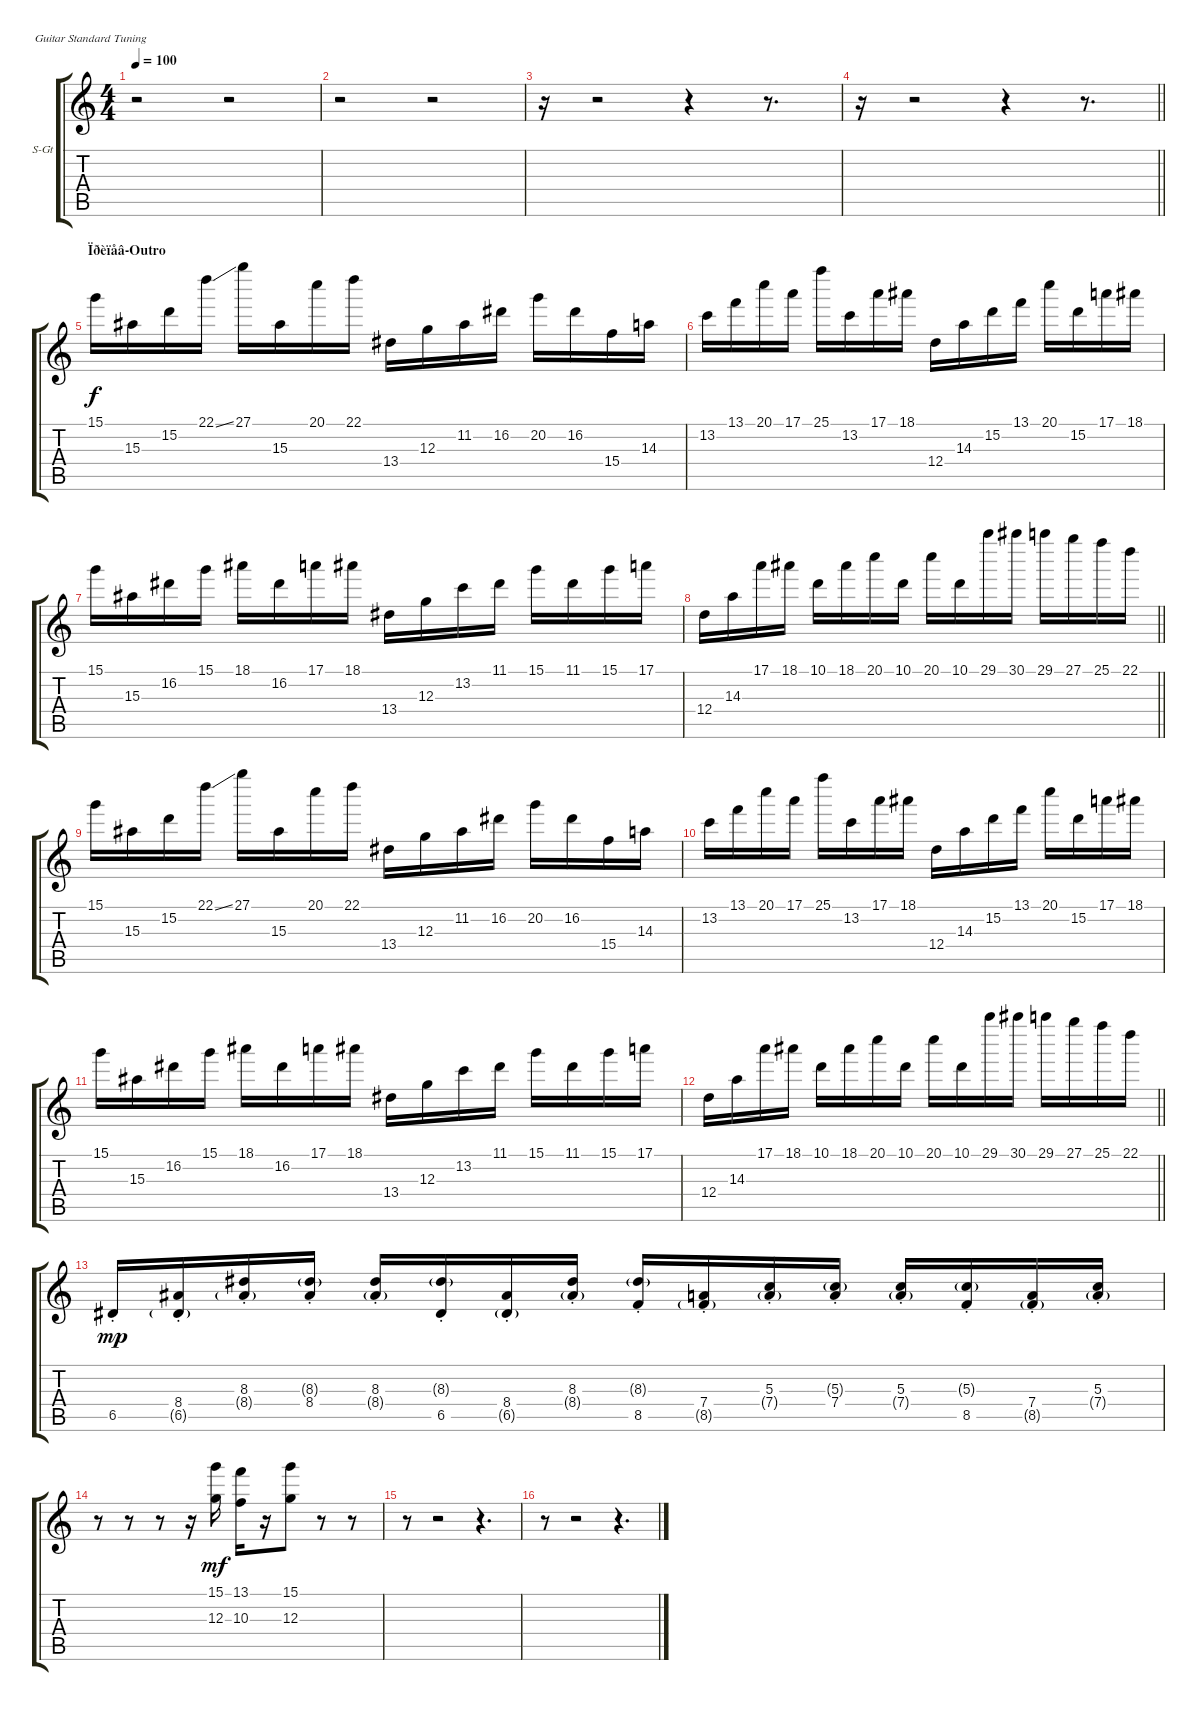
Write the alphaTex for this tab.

\bracketExtendMode groupsimilarinstruments
\firstSystemTrackNameOrientation horizontal
\otherSystemsTrackNameOrientation horizontal
\track ("Àëåêñàíäð «Wish» Àíäðþõèí" "S-Gt") {instrument lead2sawtooth}
\staff {score tabs}
\tuning (E4 B3 G3 D3 A2 E2)
\displaytranspose 12
\ts (4 4)
\tempo 100
\clef g2
\ks c
r.2{dy f} r.2 |
r.2 r.2 |
r.16 r.2 r.4 r.8{d} |
\barLineRight lightlight
r.16 r.2 r.4 r.8{d} |
\section ("" "Ïðèïåâ-Outro")
15.1.16 15.3.16 15.2.16 22.1{ss}.16 27.1.16 15.3.16 20.1.16 22.1.16 13.4.16 12.3.16 11.2.16 16.2.16 20.2.16 16.2.16 15.4.16 14.3.16 |
13.2.16 13.1.16 20.1.16 17.1.16 25.1.16 13.2.16 17.1.16 18.1.16 12.4.16 14.3.16 15.2.16 13.1.16 20.1.16 15.2.16 17.1.16 18.1.16 |
15.1.16 15.3.16 16.2.16 15.1.16 18.1.16 16.2.16 17.1.16 18.1.16 13.4.16 12.3.16 13.2.16 11.1.16 15.1.16 11.1.16 15.1.16 17.1.16 |
\barLineRight lightlight
12.4.16 14.3.16 17.1.16 18.1.16 10.1.16 18.1.16 20.1.16 10.1.16 20.1.16 10.1.16 29.1.16 30.1.16 29.1.16 27.1.16 25.1.16 22.1.16 |
15.1.16 15.3.16 15.2.16 22.1{ss}.16 27.1.16 15.3.16 20.1.16 22.1.16 13.4.16 12.3.16 11.2.16 16.2.16 20.2.16 16.2.16 15.4.16 14.3.16 |
13.2.16 13.1.16 20.1.16 17.1.16 25.1.16 13.2.16 17.1.16 18.1.16 12.4.16 14.3.16 15.2.16 13.1.16 20.1.16 15.2.16 17.1.16 18.1.16 |
15.1.16 15.3.16 16.2.16 15.1.16 18.1.16 16.2.16 17.1.16 18.1.16 13.4.16 12.3.16 13.2.16 11.1.16 15.1.16 11.1.16 15.1.16 17.1.16 |
\barLineRight lightlight
12.4.16 14.3.16 17.1.16 18.1.16 10.1.16 18.1.16 20.1.16 10.1.16 20.1.16 10.1.16 29.1.16 30.1.16 29.1.16 27.1.16 25.1.16 22.1.16 |
6.5{st}.16{dy mp} (8.4{st} 6.5{g}).16 (8.3{st} 8.4{g}).16 (8.3{g} 8.4{st}).16 (8.3{st} 8.4{g}).16 (8.3{g} 6.5{st}).16 (8.4{st} 6.5{g}).16 (8.3{st} 8.4{g}).16 (8.3{g} 8.5{st}).16 (7.4{st} 8.5{g}).16 (5.3{st} 7.4{g}).16 (5.3{g} 7.4{st}).16 (5.3{st} 7.4{g}).16 (5.3{g} 8.5{st}).16 (7.4{st} 8.5{g}).16 (5.3{st} 7.4{g}).16 |
r.8 r.8 r.8 r.16 (15.1 12.3).16{dy mf} (13.1 10.3).16 r.16 (15.1 12.3).8 r.8 r.8 |
r.8 r.2 r.4{d} |
r.8 r.2 r.4{d}
